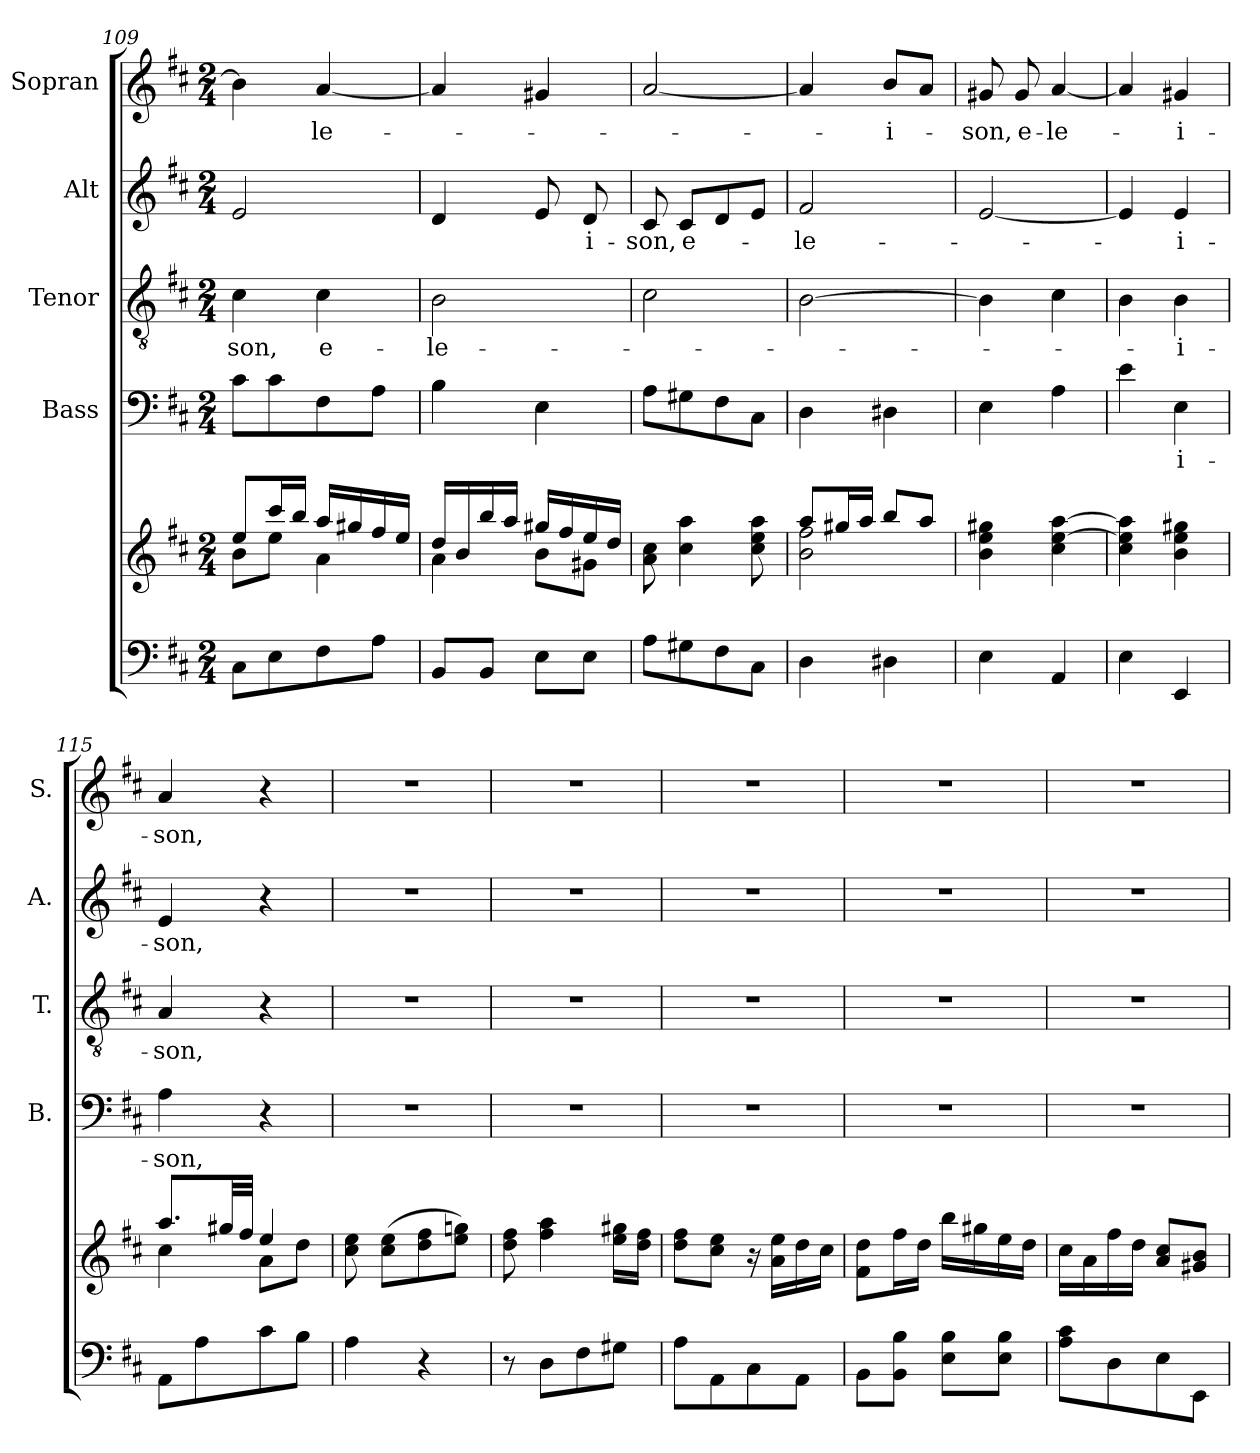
**kern	**kern	**kern	**text	**kern	**text	**kern	**text	**kern	**text
*part5	*part5	*part4	*part4	*part3	*part3	*part2	*part2	*part1	*part1
*staff6	*staff5	*staff4	*staff4	*staff3	*staff3	*staff2	*staff2	*staff1	*staff1
*	*	*I"Bass	*	*I"Tenor	*	*I"Alt	*	*I"Sopran	*
*	*	*I'B.	*	*I'T.	*	*I'A.	*	*I'S.	*
!!LO:PB:g=z
*clefF4	*clefG2	*clefF4	*	*clefGv2	*	*clefG2	*	*clefG2	*
*k[f#c#]	*k[f#c#]	*k[f#c#]	*	*k[f#c#]	*	*k[f#c#]	*	*k[f#c#]	*
*D:	*D:	*D:	*	*D:	*	*D:	*	*D:	*
*M2/4	*M2/4	*M2/4	*	*M2/4	*	*M2/4	*	*M2/4	*
=109	=109	=109	=109	=109	=109	=109	=109	=109	=109
*	*^	*	*	*	*	*	*	*	*
!	!	!	!	!	!	!LO:LY:b	!	!	!	!
8C#\L	8ee/L	8b\L	8c#\L	.	4c#\	-son,	2e/	.	4b\]	.
8E\	16ccc#/L	8ee\J	8c#\	.	.	.	.	.	.	.
.	16bb/JJ	.	.	.	.	.	.	.	.	.
!	!	!	!	!	!	!LO:LY:b	!	!	!	!LO:LY:b
8F#\	16aa/LL	4a\	8F#\	.	4c#\	e-	.	.	[4a/	-le-
.	16gg#X/	.	.	.	.	.	.	.	.	.
8A\J	16ff#/	.	8A\J	.	.	.	.	.	.	.
.	16ee/JJ	.	.	.	.	.	.	.	.	.
=110	=110	=110	=110	=110	=110	=110	=110	=110	=110	=110
!	!	!	!	!	!	!LO:LY:b	!	!	!	!
8BB/L	16dd/LL	4a\	4B\	.	2B\	-le-	4d/	.	4a/]	.
.	16b/	.	.	.	.	.	.	.	.	.
8BB/J	16bb/	.	.	.	.	.	.	.	.	.
.	16aa/JJ	.	.	.	.	.	.	.	.	.
8E\L	16gg#X/LL	8b\L	4E\	.	.	.	8e/	.	4g#X/	.
.	16ff#/	.	.	.	.	.	.	.	.	.
!	!	!	!	!	!	!	!	!LO:LY:b	!	!
8E\J	16ee/	8g#X\J	.	.	.	.	8d/	-i-	.	.
.	16dd/JJ	.	.	.	.	.	.	.	.	.
*	*v	*v	*	*	*	*	*	*	*	*
=111	=111	=111	=111	=111	=111	=111	=111	=111	=111
!	!	!	!	!	!	!	!LO:LY:b	!	!
8A\L	8a\ 8cc#\	8A\L	.	2c#\	.	8c#/	-son,	[2a/	.
!	!	!	!	!	!	!	!LO:LY:b	!	!
8G#X\	4cc#\ 4aa\	8G#X\	.	.	.	8c#/L	e-	.	.
8F#\	.	8F#\	.	.	.	8d/	.	.	.
8C#\J	8cc#\ 8ee\ 8aa\	8C#\J	.	.	.	8e/J	.	.	.
=112	=112	=112	=112	=112	=112	=112	=112	=112	=112
*	*^	*	*	*	*	*	*	*	*
!	!	!	!	!	!	!	!	!LO:LY:b	!	!
4D\	8aa/L	2b\ 2ff#\	4D\	.	[2B\	.	2f#/	-le-	4a/]	.
.	16gg#X/L	.	.	.	.	.	.	.	.	.
.	16aa/JJ	.	.	.	.	.	.	.	.	.
!	!	!	!	!	!	!	!	!	!	!LO:LY:b
4D#X\	8bb/L	.	4D#X\	.	.	.	.	.	8b/L	-i-
.	8aa/J	.	.	.	.	.	.	.	8a/J	.
*	*v	*v	*	*	*	*	*	*	*	*
=113	=113	=113	=113	=113	=113	=113	=113	=113	=113
!	!	!	!	!	!	!	!	!	!LO:LY:b
4E\	4b\ 4ee\ 4gg#X\	4E\	.	4B\]	.	[2e/	.	8g#X/	-son,
!	!	!	!	!	!	!	!	!	!LO:LY:b
.	.	.	.	.	.	.	.	8g#/	e-
!	!	!	!	!	!	!	!	!	!LO:LY:b
4AA/	4cc#\ [4ee\ [4aa\	4A\	.	4c#\	.	.	.	[4a/	-le-
=114	=114	=114	=114	=114	=114	=114	=114	=114	=114
4E\	4cc#\ 4ee\] 4aa\]	4e\	.	4B\	.	4e/]	.	4a/]	.
!	!	!	!LO:LY:b	!	!LO:LY:b	!	!LO:LY:b	!	!LO:LY:b
4EE/	4b\ 4ee\ 4gg#X\	4E\	-i-	4B\	-i-	4e/	-i-	4g#X/	-i-
!!LO:LB:g=z
=115	=115	=115	=115	=115	=115	=115	=115	=115	=115
*	*^	*	*	*	*	*	*	*	*
!	!	!	!	!LO:LY:b	!	!LO:LY:b	!	!LO:LY:b	!	!LO:LY:b
8AA\L	8.aa/L	4cc#\	4A\	-son,	4A/	-son,	4e/	-son,	4a/	-son,
8A\	.	.	.	.	.	.	.	.	.	.
.	32gg#X/LL	.	.	.	.	.	.	.	.	.
.	32ff#/JJJ	.	.	.	.	.	.	.	.	.
8c#\	4ee/	8a\L	4r	.	4r	.	4r	.	4r	.
8B\J	.	8dd\J	.	.	.	.	.	.	.	.
*	*v	*v	*	*	*	*	*	*	*	*
=116	=116	=116	=116	=116	=116	=116	=116	=116	=116
4A\	8cc#\ 8ee\	2r	.	2r	.	2r	.	2r	.
.	(>8cc#\ 8ee\L	.	.	.	.	.	.	.	.
4r	8dd\ 8ff#\	.	.	.	.	.	.	.	.
.	8ee\ 8ggn\J)	.	.	.	.	.	.	.	.
=117	=117	=117	=117	=117	=117	=117	=117	=117	=117
8r	8dd\ 8ff#\	2r	.	2r	.	2r	.	2r	.
8D\L	4ff#\ 4aa\	.	.	.	.	.	.	.	.
8F#\	.	.	.	.	.	.	.	.	.
8G#X\J	16ee\ 16gg#X\LL	.	.	.	.	.	.	.	.
.	16dd\ 16ff#\JJ	.	.	.	.	.	.	.	.
=118	=118	=118	=118	=118	=118	=118	=118	=118	=118
8A\L	8dd\ 8ff#\L	2r	.	2r	.	2r	.	2r	.
8AA\	8cc#\ 8ee\J	.	.	.	.	.	.	.	.
8C#\	16r	.	.	.	.	.	.	.	.
.	16a\ 16ee\LL	.	.	.	.	.	.	.	.
8AA\J	16dd\	.	.	.	.	.	.	.	.
.	16cc#\JJ	.	.	.	.	.	.	.	.
=119	=119	=119	=119	=119	=119	=119	=119	=119	=119
8BB\L	8f#\ 8dd\L	2r	.	2r	.	2r	.	2r	.
8BB\ 8B\J	16ff#\L	.	.	.	.	.	.	.	.
.	16dd\JJ	.	.	.	.	.	.	.	.
8E\ 8B\L	16bb\LL	.	.	.	.	.	.	.	.
.	16gg#X\	.	.	.	.	.	.	.	.
8E\ 8B\J	16ee\	.	.	.	.	.	.	.	.
.	16dd\JJ	.	.	.	.	.	.	.	.
=120	=120	=120	=120	=120	=120	=120	=120	=120	=120
8A\ 8c#\L	16cc#\LL	2r	.	2r	.	2r	.	2r	.
.	16a\	.	.	.	.	.	.	.	.
8D\	16ff#\	.	.	.	.	.	.	.	.
.	16dd\JJ	.	.	.	.	.	.	.	.
8E\	8a/ 8cc#/L	.	.	.	.	.	.	.	.
8EE\J	8g#X/ 8b/J	.	.	.	.	.	.	.	.
=	=	=	=	=	=	=	=	=	=
*-	*-	*-	*-	*-	*-	*-	*-	*-	*-
